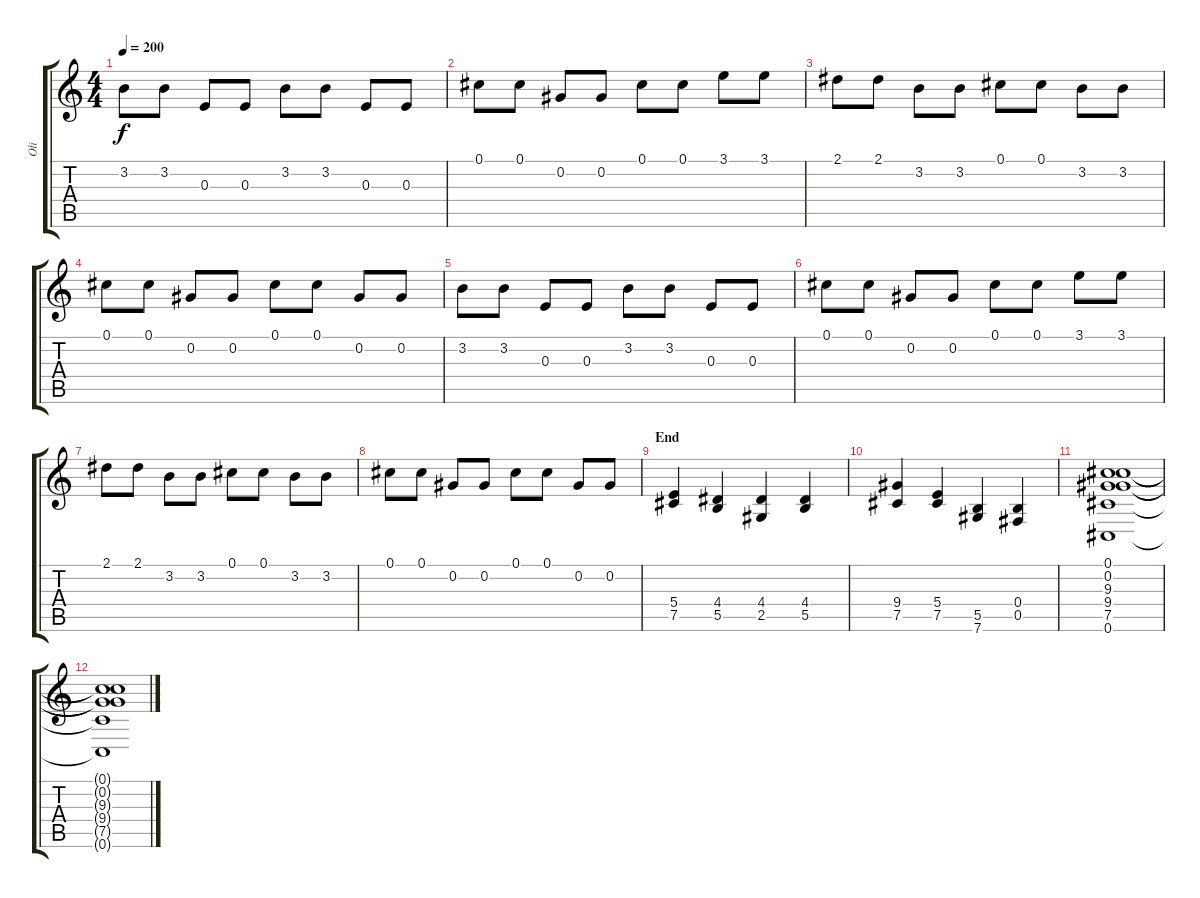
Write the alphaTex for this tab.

\track ("Oli" "Oli") {instrument acousticguitarsteel}
\staff {score tabs}
\tuning (Db4 Ab3 E3 B2 Gb2 Db2) {hide}
\ts (4 4)
\tempo 200
\clef g2
\ks c
3.2.8{dy f} 3.2.8 0.3.8 0.3.8 3.2.8 3.2.8 0.3.8 0.3.8 |
0.1.8 0.1.8 0.2.8 0.2.8 0.1.8 0.1.8 3.1.8 3.1.8 |
2.1.8 2.1.8 3.2.8 3.2.8 0.1.8 0.1.8 3.2.8 3.2.8 |
0.1.8 0.1.8 0.2.8 0.2.8 0.1.8 0.1.8 0.2.8 0.2.8 |
3.2.8 3.2.8 0.3.8 0.3.8 3.2.8 3.2.8 0.3.8 0.3.8 |
0.1.8 0.1.8 0.2.8 0.2.8 0.1.8 0.1.8 3.1.8 3.1.8 |
2.1.8 2.1.8 3.2.8 3.2.8 0.1.8 0.1.8 3.2.8 3.2.8 |
0.1.8 0.1.8 0.2.8 0.2.8 0.1.8 0.1.8 0.2.8 0.2.8 |
\section ("" "End")
(5.4 7.5).4 (4.4 5.5).4 (4.4 2.5).4 (4.4 5.5).4 |
(9.4 7.5).4 (5.4 7.5).4 (5.5 7.6).4 (0.4 0.5).4 |
(0.1 0.2 9.3 9.4 7.5 0.6).1 |
(0.1{t} 0.2{t} 9.3{t} 9.4{t} 7.5{t} 0.6{t}).1
